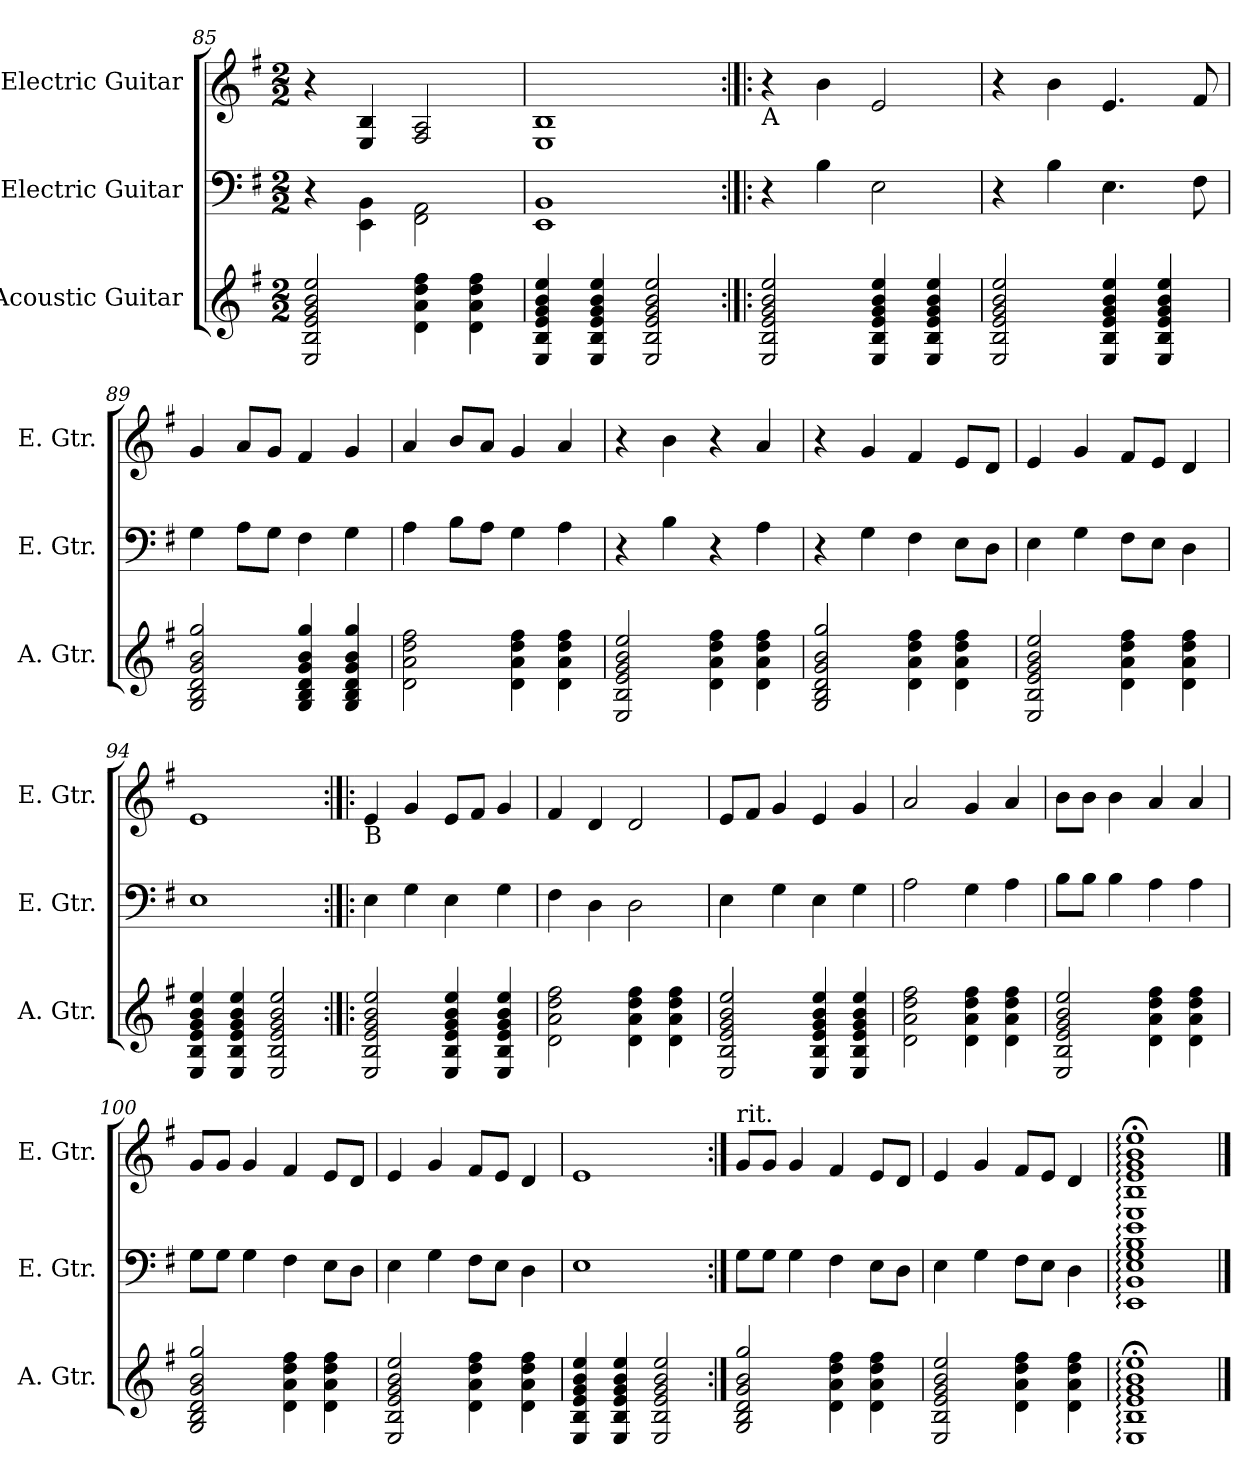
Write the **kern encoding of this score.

**kern	**kern	**kern
*part3	*part2	*part1
*staff3	*staff2	*staff1
*I"Acoustic Guitar	*I"Electric Guitar	*I"Electric Guitar
*I'A. Gtr.	*I'E. Gtr.	*I'E. Gtr.
*clefG2	*	*clefG2
*ITrd7c12	*	*ITrd7c12
*k[f#]	*k[f#]	*k[f#]
*e:	*e:	*e:
*M2/2	*M2/2	*M2/2
=85	=85	=85
2EEi/ 2BBi 2Ei 2Gi 2Bi 2ei	4r	4r
.	4EEi\ 4BBi	4EEi/ 4BBi
4Di\ 4Ai 4di 4f#i	2FF#i\ 2AAi	2FF#i/ 2AAi
4Di\ 4Ai 4di 4f#i	.	.
=86	=86	=86
4EEi/ 4BBi 4Ei 4Gi 4Bi 4ei	1EEi 1BBi	1EEi 1BBi
4EEi/ 4BBi 4Ei 4Gi 4Bi 4ei	.	.
2EEi/ 2BBi 2Ei 2Gi 2Bi 2ei	.	.
!!LO:PB:g=z
=87:|!|:	=87:|!|:	=87:|!|:
!	!	!LO:TX:b:t=A
2EEi/ 2BBi 2Ei 2Gi 2Bi 2ei	4r	4r
.	4Bi\	4Bi\
4EEi/ 4BBi 4Ei 4Gi 4Bi 4ei	2Ei\	2Ei/
4EEi/ 4BBi 4Ei 4Gi 4Bi 4ei	.	.
=88	=88	=88
2EEi/ 2BBi 2Ei 2Gi 2Bi 2ei	4r	4r
.	4Bi\	4Bi\
4EEi/ 4BBi 4Ei 4Gi 4Bi 4ei	4.Ei\	4.Ei/
4EEi/ 4BBi 4Ei 4Gi 4Bi 4ei	.	.
.	8F#i\	8F#i/
=89	=89	=89
2GGi/ 2BBi 2Di 2Gi 2Bi 2gi	4Gi\	4Gi/
.	8Ai\L	8Ai/L
.	8Gi\J	8Gi/J
4GGi/ 4BBi 4Di 4Gi 4Bi 4gi	4F#i\	4F#i/
4GGi/ 4BBi 4Di 4Gi 4Bi 4gi	4Gi\	4Gi/
=90	=90	=90
2Di\ 2Ai 2di 2f#i	4Ai\	4Ai/
.	8Bi\L	8Bi/L
.	8Ai\J	8Ai/J
4Di\ 4Ai 4di 4f#i	4Gi\	4Gi/
4Di\ 4Ai 4di 4f#i	4Ai\	4Ai/
=91	=91	=91
2EEi/ 2BBi 2Ei 2Gi 2Bi 2ei	4r	4r
.	4Bi\	4Bi\
4Di\ 4Ai 4di 4f#i	4r	4r
4Di\ 4Ai 4di 4f#i	4Ai\	4Ai/
=92	=92	=92
2GGi/ 2BBi 2Di 2Gi 2Bi 2gi	4r	4r
.	4Gi\	4Gi/
4Di\ 4Ai 4di 4f#i	4F#i\	4F#i/
4Di\ 4Ai 4di 4f#i	8Ei\L	8Ei/L
.	8Di\J	8Di/J
=93	=93	=93
2EEi/ 2BBi 2Ei 2Gi 2Bi 2ei	4Ei\	4Ei/
.	4Gi\	4Gi/
4Di\ 4Ai 4di 4f#i	8F#i\L	8F#i/L
.	8Ei\J	8Ei/J
4Di\ 4Ai 4di 4f#i	4Di\	4Di/
=94	=94	=94
4EEi/ 4BBi 4Ei 4Gi 4Bi 4ei	1Ei	1Ei
4EEi/ 4BBi 4Ei 4Gi 4Bi 4ei	.	.
2EEi/ 2BBi 2Ei 2Gi 2Bi 2ei	.	.
!!LO:LB:g=z
=95:|!|:	=95:|!|:	=95:|!|:
!	!	!LO:TX:b:t=B
2EEi/ 2BBi 2Ei 2Gi 2Bi 2ei	4Ei\	4Ei/
.	4Gi\	4Gi/
4EEi/ 4BBi 4Ei 4Gi 4Bi 4ei	4Ei\	8Ei/L
.	.	8F#i/J
4EEi/ 4BBi 4Ei 4Gi 4Bi 4ei	4Gi\	4Gi/
=96	=96	=96
2Di\ 2Ai 2di 2f#i	4F#i\	4F#i/
.	4Di\	4Di/
4Di\ 4Ai 4di 4f#i	2Di\	2Di/
4Di\ 4Ai 4di 4f#i	.	.
=97	=97	=97
2EEi/ 2BBi 2Ei 2Gi 2Bi 2ei	4Ei\	8Ei/L
.	.	8F#i/J
.	4Gi\	4Gi/
4EEi/ 4BBi 4Ei 4Gi 4Bi 4ei	4Ei\	4Ei/
4EEi/ 4BBi 4Ei 4Gi 4Bi 4ei	4Gi\	4Gi/
=98	=98	=98
2Di\ 2Ai 2di 2f#i	2Ai\	2Ai/
4Di\ 4Ai 4di 4f#i	4Gi\	4Gi/
4Di\ 4Ai 4di 4f#i	4Ai\	4Ai/
=99	=99	=99
2EEi/ 2BBi 2Ei 2Gi 2Bi 2ei	8Bi\L	8Bi\L
.	8Bi\J	8Bi\J
.	4Bi\	4Bi\
4Di\ 4Ai 4di 4f#i	4Ai\	4Ai/
4Di\ 4Ai 4di 4f#i	4Ai\	4Ai/
=100	=100	=100
2GGi/ 2BBi 2Di 2Gi 2Bi 2gi	8Gi\L	8Gi/L
.	8Gi\J	8Gi/J
.	4Gi\	4Gi/
4Di\ 4Ai 4di 4f#i	4F#i\	4F#i/
4Di\ 4Ai 4di 4f#i	8Ei\L	8Ei/L
.	8Di\J	8Di/J
=101	=101	=101
2EEi/ 2BBi 2Ei 2Gi 2Bi 2ei	4Ei\	4Ei/
.	4Gi\	4Gi/
4Di\ 4Ai 4di 4f#i	8F#i\L	8F#i/L
.	8Ei\J	8Ei/J
4Di\ 4Ai 4di 4f#i	4Di\	4Di/
=102	=102	=102
4EEi/ 4BBi 4Ei 4Gi 4Bi 4ei	1Ei	1Ei
4EEi/ 4BBi 4Ei 4Gi 4Bi 4ei	.	.
2EEi/ 2BBi 2Ei 2Gi 2Bi 2ei	.	.
!!LO:LB:g=z
=103:|!	=103:|!	=103:|!
!	!	!LO:TX:t=rit.
2GGi/ 2BBi 2Di 2Gi 2Bi 2gi	8Gi\L	8Gi/L
.	8Gi\J	8Gi/J
.	4Gi\	4Gi/
4Di\ 4Ai 4di 4f#i	4F#i\	4F#i/
4Di\ 4Ai 4di 4f#i	8Ei\L	8Ei/L
.	8Di\J	8Di/J
=104	=104	=104
2EEi/ 2BBi 2Ei 2Gi 2Bi 2ei	4Ei\	4Ei/
.	4Gi\	4Gi/
4Di\ 4Ai 4di 4f#i	8F#i\L	8F#i/L
.	8Ei\J	8Ei/J
4Di\ 4Ai 4di 4f#i	4Di\	4Di/
=105	=105	=105
1EEi;: 1BBi;: 1Ei;: 1Gi;: 1Bi;: 1ei;:	1EEi: 1BBi: 1Ei: 1Gi: 1Bi: 1ei:	1EEi;: 1BBi;: 1Ei;: 1Gi;: 1Bi;: 1ei;:
==	==	==
*-	*-	*-
